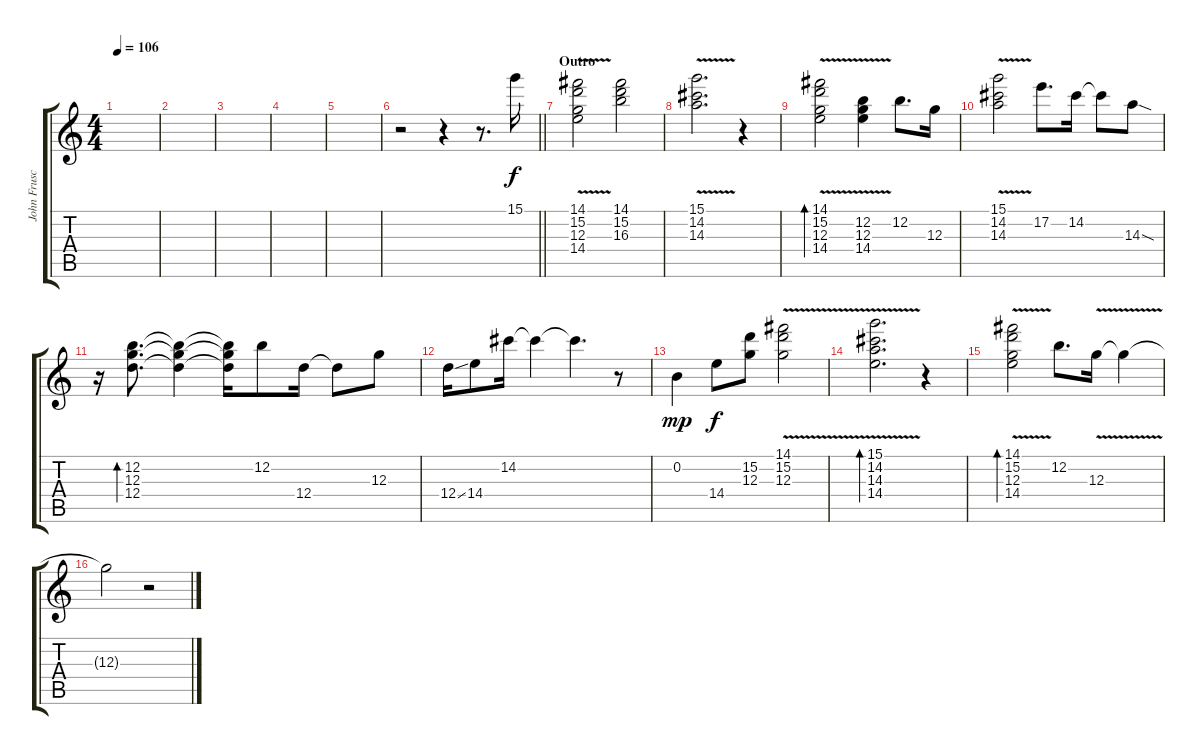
\track ("John Frusciante [Guitar 2]" "John Frusc") {instrument electricguitarclean}
\staff {score tabs}
\tuning (E4 B3 G3 D3 A2 E2) {hide}
\ts (4 4)
\tempo 106
\clef g2
\ks c
|
|
|
|
|
\barLineRight lightlight
r.2{balance 8} r.4 r.8{d} 15.1.16 |
\section ("" "Outro")
(14.1{v} 15.2{v} 12.3{v} 14.4{v}).2 (14.1 15.2 16.3).2 |
(15.1{v} 14.2{v} 14.3{v}).2{d} r.4 |
(14.1{v} 15.2{v} 12.3{v} 14.4{v}).2{bd 120} (12.2{v} 12.3{v} 14.4{v}).4 12.2.8{d} 12.3.16 |
(15.1{v} 14.2{v} 14.3{v}).2 17.2.8{d} 14.2.16 14.2{t}.8 14.3{sod}.8 |
r.16 (12.2 12.3 12.4).8{d bd 120} (12.2{t} 12.3{t} 12.4{t}).4 (12.2{t} 12.3{t} 12.4{t}).16 12.2.8 12.4.16 12.4{t}.8 12.3.8 |
12.4{ss}.16 14.4.8 14.2.16 14.2{t}.4 14.2{t}.4{d} r.8 |
0.2.4{dy mp} 14.4.8{dy f} (15.2 12.3).8 (14.1{v} 15.2{v} 12.3{v}).2 |
(15.1{v} 14.2{v} 14.3{v} 14.4).2{d bd 120} r.4 |
(14.1{v} 15.2{v} 12.3{v} 14.4{v}).2{bd 120} 12.2.8{d} 12.3{v}.16 12.3{t}.4 |
12.3{t}.2 r.2
